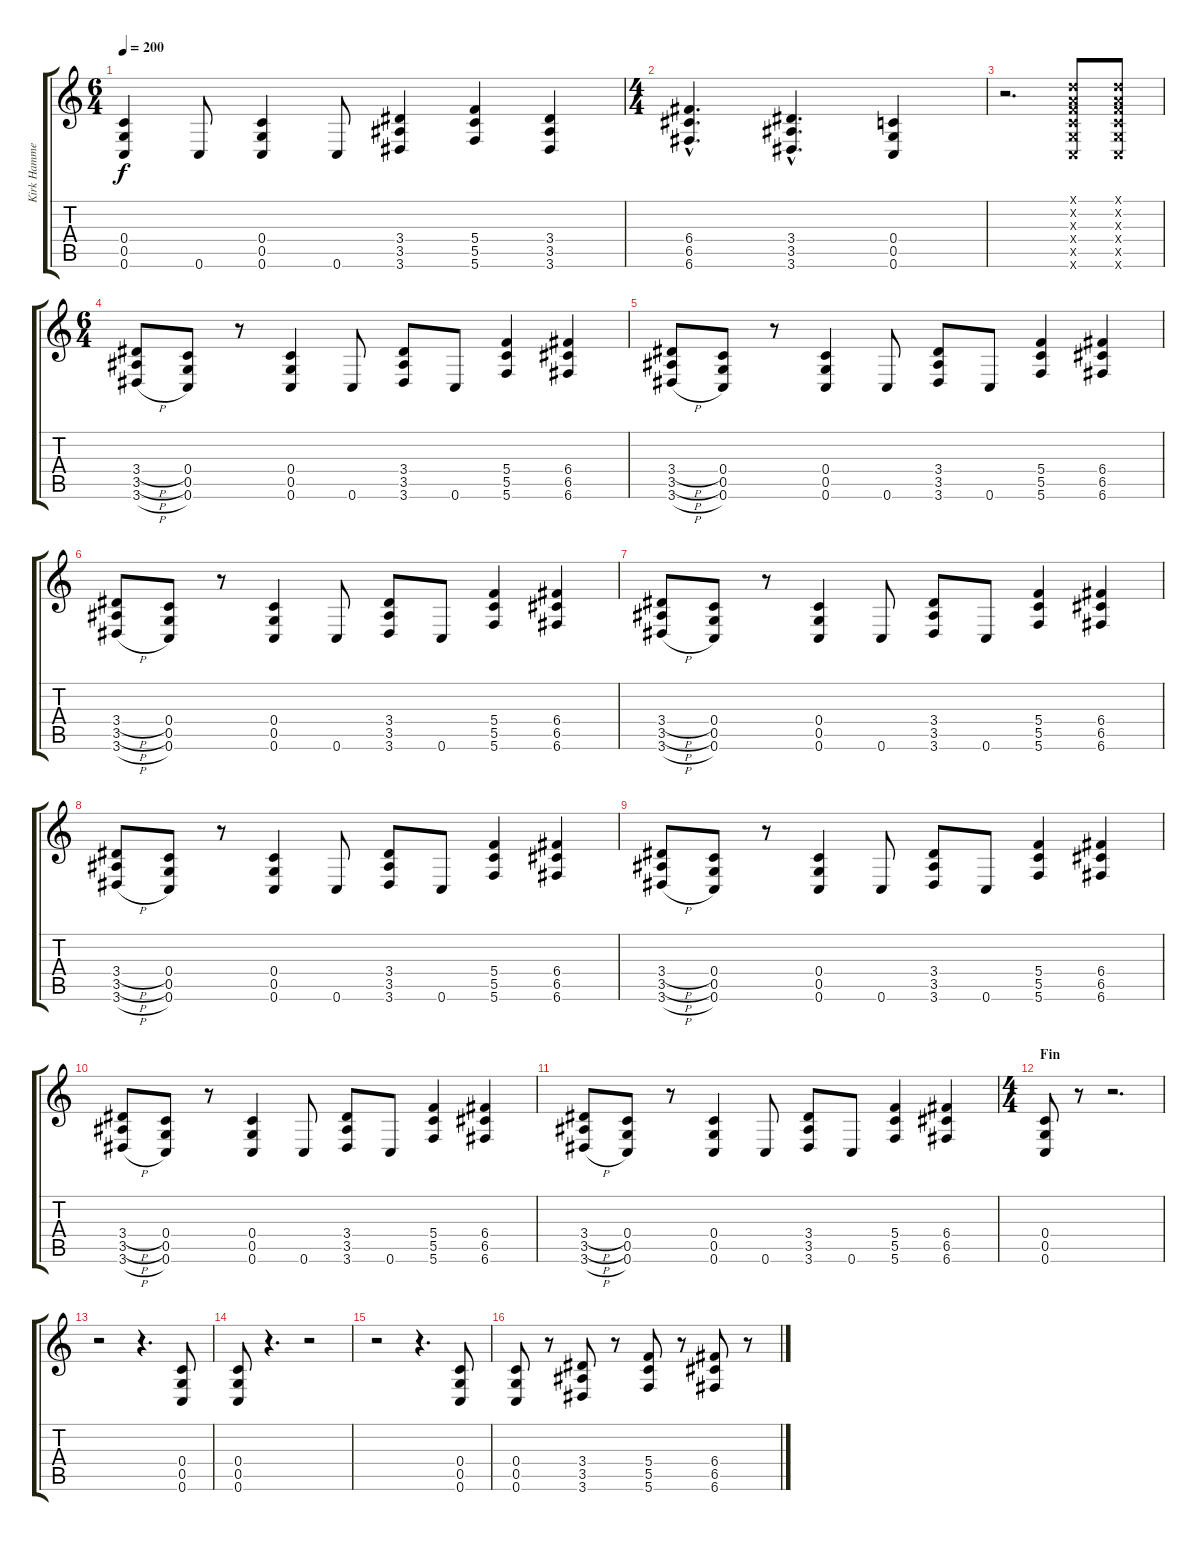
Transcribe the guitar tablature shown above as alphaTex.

\track ("Kirk Hammet" "Kirk Hamme") {instrument distortionguitar}
\staff {score tabs}
\tuning (D4 A3 F3 C3 G2 C2) {hide}
\ts (6 4)
\tempo 200
\clef g2
\ks c
(0.4 0.5 0.6).4{dy f} 0.6.8 (0.4 0.5 0.6).4 0.6.8 (3.4 3.5 3.6).4 (5.4 5.5 5.6).4 (3.4 3.5 3.6).4 |
\ts (4 4)
(6.4{hac} 6.5{hac} 6.6{hac}).4{d} (3.4{hac} 3.5{hac} 3.6{hac}).4{d} (0.4 0.5 0.6).4 |
r.2{d} (0.1{x} 0.2{x} 0.3{x} 0.4{x} 0.5{x} 0.6{x}).8 (0.1{x} 0.2{x} 0.3{x} 0.4{x} 0.5{x} 0.6{x}).8 |
\ts (6 4)
(3.4{h} 3.5{h} 3.6{h}).8 (0.4 0.5 0.6).8 r.8 (0.4 0.5 0.6).4 0.6.8 (3.4 3.5 3.6).8 0.6.8 (5.4 5.5 5.6).4 (6.4 6.5 6.6).4 |
(3.4{h} 3.5{h} 3.6{h}).8 (0.4 0.5 0.6).8 r.8 (0.4 0.5 0.6).4 0.6.8 (3.4 3.5 3.6).8 0.6.8 (5.4 5.5 5.6).4 (6.4 6.5 6.6).4 |
(3.4{h} 3.5{h} 3.6{h}).8 (0.4 0.5 0.6).8 r.8 (0.4 0.5 0.6).4 0.6.8 (3.4 3.5 3.6).8 0.6.8 (5.4 5.5 5.6).4 (6.4 6.5 6.6).4 |
(3.4{h} 3.5{h} 3.6{h}).8 (0.4 0.5 0.6).8 r.8 (0.4 0.5 0.6).4 0.6.8 (3.4 3.5 3.6).8 0.6.8 (5.4 5.5 5.6).4 (6.4 6.5 6.6).4 |
(3.4{h} 3.5{h} 3.6{h}).8 (0.4 0.5 0.6).8 r.8 (0.4 0.5 0.6).4 0.6.8 (3.4 3.5 3.6).8 0.6.8 (5.4 5.5 5.6).4 (6.4 6.5 6.6).4 |
(3.4{h} 3.5{h} 3.6{h}).8 (0.4 0.5 0.6).8 r.8 (0.4 0.5 0.6).4 0.6.8 (3.4 3.5 3.6).8 0.6.8 (5.4 5.5 5.6).4 (6.4 6.5 6.6).4 |
(3.4{h} 3.5{h} 3.6{h}).8 (0.4 0.5 0.6).8 r.8 (0.4 0.5 0.6).4 0.6.8 (3.4 3.5 3.6).8 0.6.8 (5.4 5.5 5.6).4 (6.4 6.5 6.6).4 |
(3.4{h} 3.5{h} 3.6{h}).8 (0.4 0.5 0.6).8 r.8 (0.4 0.5 0.6).4 0.6.8 (3.4 3.5 3.6).8 0.6.8 (5.4 5.5 5.6).4 (6.4 6.5 6.6).4 |
\ts (4 4)
\section ("" "Fin")
(0.4 0.5 0.6).8 r.8 r.2{d} |
r.2 r.4{d} (0.4 0.5 0.6).8 |
(0.4 0.5 0.6).8 r.4{d} r.2 |
r.2 r.4{d} (0.4 0.5 0.6).8 |
(0.4 0.5 0.6).8 r.8 (3.4 3.5 3.6).8 r.8 (5.4 5.5 5.6).8 r.8 (6.4 6.5 6.6).8 r.8
